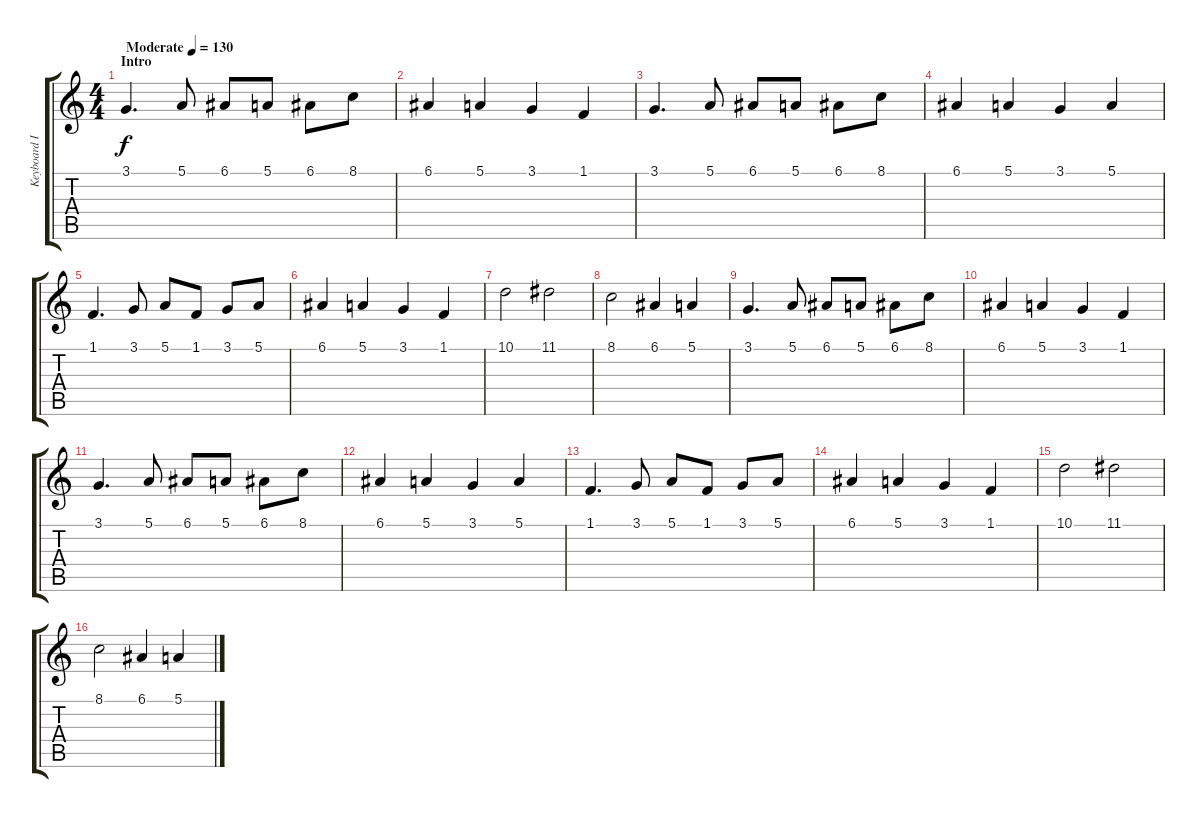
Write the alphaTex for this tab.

\track ("Keyboard Intro" "Keyboard I") {instrument trumpet}
\staff {score tabs}
\tuning (E4 B3 G3 D3 A2 E2) {hide}
\ts (4 4)
\section ("" "Intro")
\tempo (130 "Moderate")
\clef g2
\ks c
3.1.4{d dy f instrument trumpet} 5.1.8 6.1.8 5.1.8 6.1.8 8.1.8 |
6.1.4 5.1.4 3.1.4 1.1.4 |
3.1.4{d} 5.1.8 6.1.8 5.1.8 6.1.8 8.1.8 |
6.1.4 5.1.4 3.1.4 5.1.4 |
1.1.4{d} 3.1.8 5.1.8 1.1.8 3.1.8 5.1.8 |
6.1.4 5.1.4 3.1.4 1.1.4 |
10.1.2 11.1.2 |
8.1.2 6.1.4 5.1.4 |
3.1.4{d} 5.1.8 6.1.8 5.1.8 6.1.8 8.1.8 |
6.1.4 5.1.4 3.1.4 1.1.4 |
3.1.4{d} 5.1.8 6.1.8 5.1.8 6.1.8 8.1.8 |
6.1.4 5.1.4 3.1.4 5.1.4 |
1.1.4{d} 3.1.8 5.1.8 1.1.8 3.1.8 5.1.8 |
6.1.4 5.1.4 3.1.4 1.1.4 |
10.1.2 11.1.2 |
8.1.2 6.1.4 5.1.4
